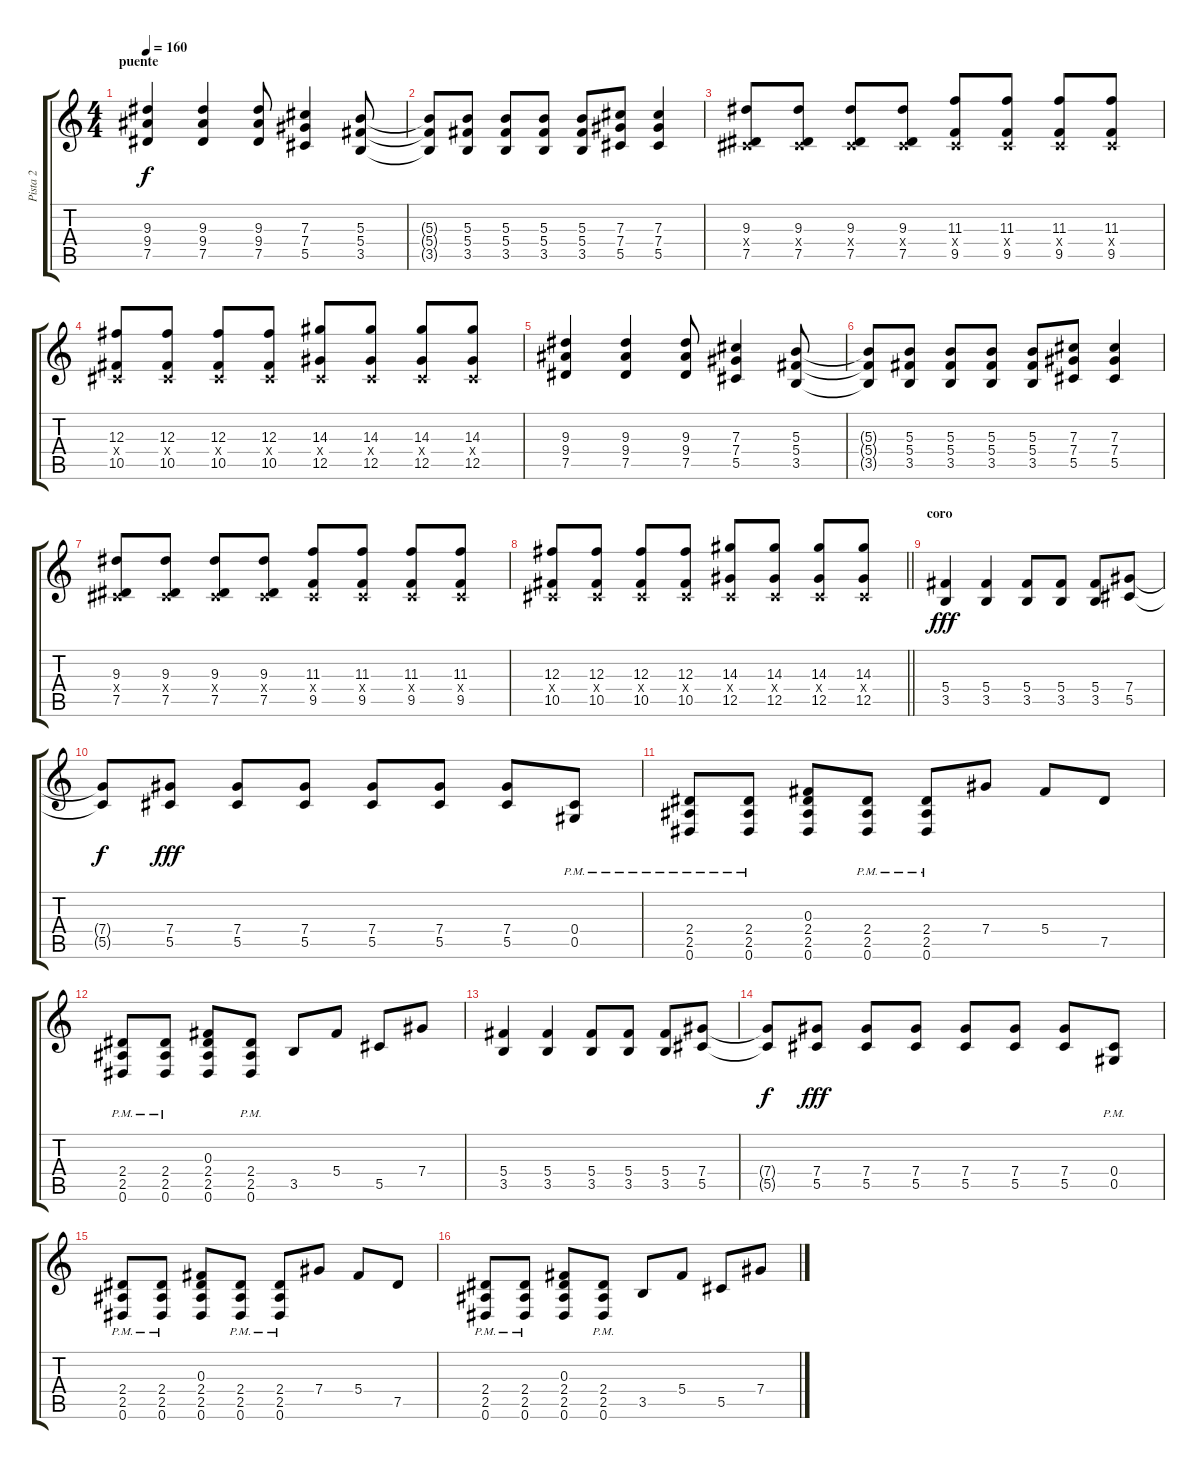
\track ("Pista 2" "Pista 2") {instrument overdrivenguitar}
\staff {score tabs}
\tuning (Eb4 Bb3 Gb3 Db3 Ab2 Eb2) {hide}
\ts (4 4)
\section ("" "puente")
\tempo 160
\clef g2
\ks c
(9.3 9.4 7.5).4{dy f} (9.3 9.4 7.5).4 (9.3 9.4 7.5).8 (7.3 7.4 5.5).4 (5.3 5.4 3.5).8 |
(5.3{t} 5.4{t} 3.5{t}).8 (5.3 5.4 3.5).8 (5.3 5.4 3.5).8 (5.3 5.4 3.5).8 (5.3 5.4 3.5).8 (7.3 7.4 5.5).8 (7.3 7.4 5.5).4 |
(9.3 0.4{x} 7.5).8 (9.3 0.4{x} 7.5).8 (9.3 0.4{x} 7.5).8 (9.3 0.4{x} 7.5).8 (11.3 0.4{x} 9.5).8 (11.3 0.4{x} 9.5).8 (11.3 0.4{x} 9.5).8 (11.3 0.4{x} 9.5).8 |
(12.3 0.4{x} 10.5).8 (12.3 0.4{x} 10.5).8 (12.3 0.4{x} 10.5).8 (12.3 0.4{x} 10.5).8 (14.3 0.4{x} 12.5).8 (14.3 0.4{x} 12.5).8 (14.3 0.4{x} 12.5).8 (14.3 0.4{x} 12.5).8 |
(9.3 9.4 7.5).4 (9.3 9.4 7.5).4 (9.3 9.4 7.5).8 (7.3 7.4 5.5).4 (5.3 5.4 3.5).8 |
(5.3{t} 5.4{t} 3.5{t}).8 (5.3 5.4 3.5).8 (5.3 5.4 3.5).8 (5.3 5.4 3.5).8 (5.3 5.4 3.5).8 (7.3 7.4 5.5).8 (7.3 7.4 5.5).4 |
(9.3 0.4{x} 7.5).8 (9.3 0.4{x} 7.5).8 (9.3 0.4{x} 7.5).8 (9.3 0.4{x} 7.5).8 (11.3 0.4{x} 9.5).8 (11.3 0.4{x} 9.5).8 (11.3 0.4{x} 9.5).8 (11.3 0.4{x} 9.5).8 |
\barLineRight lightlight
(12.3 0.4{x} 10.5).8 (12.3 0.4{x} 10.5).8 (12.3 0.4{x} 10.5).8 (12.3 0.4{x} 10.5).8 (14.3 0.4{x} 12.5).8 (14.3 0.4{x} 12.5).8 (14.3 0.4{x} 12.5).8 (14.3 0.4{x} 12.5).8 |
\section ("" "coro")
(5.4 3.5).4{dy fff} (5.4 3.5).4 (5.4 3.5).8 (5.4 3.5).8 (5.4 3.5).8 (7.4 5.5).8 |
(7.4{t} 5.5{t}).8{dy f} (7.4 5.5).8{dy fff} (7.4 5.5).8 (7.4 5.5).8 (7.4 5.5).8 (7.4 5.5).8 (7.4 5.5).8 (0.4{pm} 0.5{pm}).8 |
(2.4{pm} 2.5{pm} 0.6{pm}).8 (2.4{pm} 2.5{pm} 0.6{pm}).8 (0.3 2.4 2.5 0.6).8 (2.4{pm} 2.5{pm} 0.6{pm}).8 (2.4{pm} 2.5{pm} 0.6{pm}).8 7.4.8 5.4.8 7.5.8 |
(2.4{pm} 2.5{pm} 0.6{pm}).8 (2.4{pm} 2.5{pm} 0.6{pm}).8 (0.3 2.4 2.5 0.6).8 (2.4{pm} 2.5{pm} 0.6{pm}).8 3.5.8 5.4.8 5.5.8 7.4.8 |
(5.4 3.5).4 (5.4 3.5).4 (5.4 3.5).8 (5.4 3.5).8 (5.4 3.5).8 (7.4 5.5).8 |
(7.4{t} 5.5{t}).8{dy f} (7.4 5.5).8{dy fff} (7.4 5.5).8 (7.4 5.5).8 (7.4 5.5).8 (7.4 5.5).8 (7.4 5.5).8 (0.4{pm} 0.5{pm}).8 |
(2.4{pm} 2.5{pm} 0.6{pm}).8 (2.4{pm} 2.5{pm} 0.6{pm}).8 (0.3 2.4 2.5 0.6).8 (2.4{pm} 2.5{pm} 0.6{pm}).8 (2.4{pm} 2.5{pm} 0.6{pm}).8 7.4.8 5.4.8 7.5.8 |
(2.4{pm} 2.5{pm} 0.6{pm}).8 (2.4{pm} 2.5{pm} 0.6{pm}).8 (0.3 2.4 2.5 0.6).8 (2.4{pm} 2.5{pm} 0.6{pm}).8 3.5.8 5.4.8 5.5.8 7.4.8
